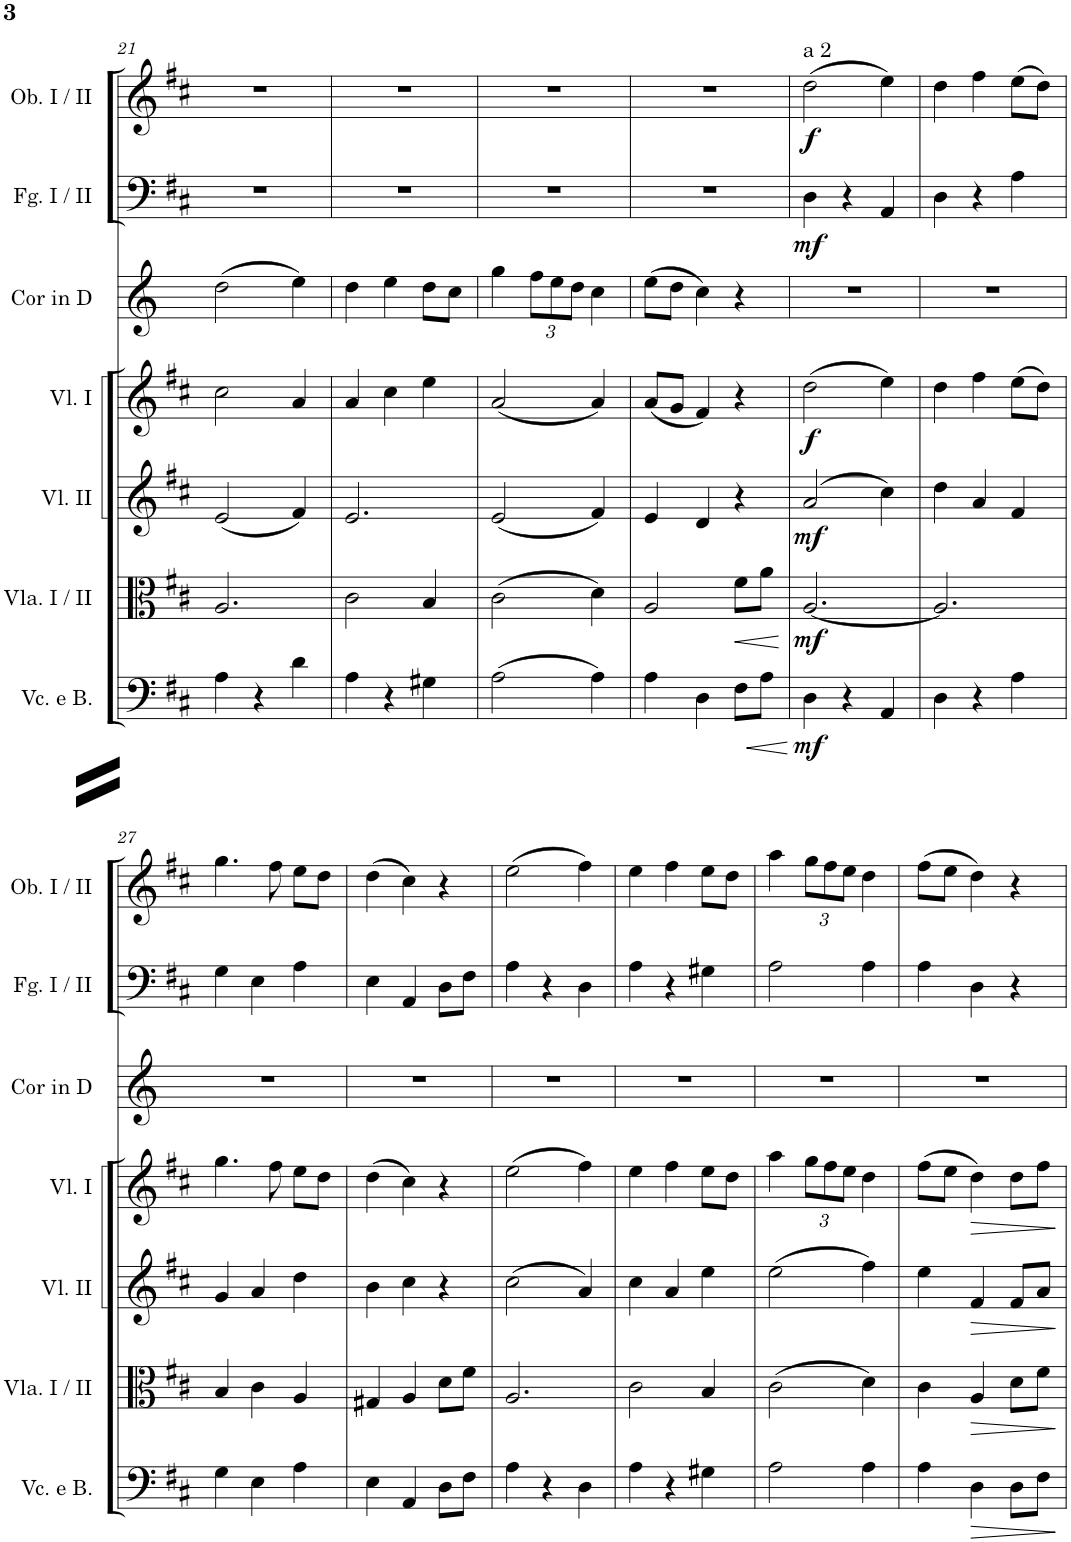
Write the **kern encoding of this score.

**kern	**dynam	**kern	**dynam	**kern	**dynam	**kern	**dynam	**kern	**dynam	**kern	**kern	**dynam	**kern	**dynam
*part8	*part8	*part7	*part7	*part6	*part6	*part5	*part5	*part4	*part4	*part3	*part2	*part2	*part1	*part1
*staff8	*staff8	*staff7	*staff7	*staff6	*staff6	*staff5	*staff5	*staff4	*staff4	*staff3	*staff2	*staff2	*staff1	*staff1
*I"Contrabasses	*	*I"Violoncello e Basso	*	*I"Viola I / II	*	*I"Violino II	*	*I"Violino I	*	*I"Corno principale in Re / D	*I"Fagotto I / II	*	*I"Oboe I / II	*
*I'Cbs.	*	*I'Vc. e B.	*	*I'Vla. I / II	*	*I'Vl. II	*	*I'Vl. I	*	*I'Cor in D	*I'Fg. I / II	*	*I'Ob. I / II	*
!!LO:PB:g=z
*clefF4	*	*clefF4	*	*clefC3	*	*clefG2	*	*clefG2	*	*clefG2	*clefF4	*	*clefG2	*
*Trd7c12	*	*	*	*	*	*	*	*	*	*Trd5c10	*	*	*	*
*k[f#c#]	*	*k[f#c#]	*	*k[f#c#]	*	*k[f#c#]	*	*k[f#c#]	*	*k[]	*k[f#c#]	*	*k[f#c#]	*
*M3/4	*	*M3/4	*	*M3/4	*	*M3/4	*	*M3/4	*	*M3/4	*M3/4	*	*M3/4	*
=21	=21	=21	=21	=21	=21	=21	=21	=21	=21	=21	=21	=21	=21	=21
4A	.	4A\	.	2.A/	.	(2e/	.	2cc#\	.	(2dd\	2.r	.	2.r	.
4r	.	4r	.	.	.	.	.	.	.	.	.	.	.	.
4d	.	4d\	.	.	.	4f#/)	.	4a/	.	4ee\)	.	.	.	.
=22	=22	=22	=22	=22	=22	=22	=22	=22	=22	=22	=22	=22	=22	=22
4A	.	4A\	.	2c#\	.	2.e/	.	4a/	.	4dd\	2.r	.	2.r	.
4r	.	4r	.	.	.	.	.	4cc#\	.	4ee\	.	.	.	.
4G#X	.	4G#X\	.	4B/	.	.	.	4ee\	.	8dd\L	.	.	.	.
.	.	.	.	.	.	.	.	.	.	8cc\J	.	.	.	.
=23	=23	=23	=23	=23	=23	=23	=23	=23	=23	=23	=23	=23	=23	=23
(2A	.	(2A\	.	(2c#\	.	(2e/	.	(2a/	.	4gg\	2.r	.	2.r	.
*	*	*	*	*	*	*	*	*	*	*Xbrackettup	*	*	*	*
.	.	.	.	.	.	.	.	.	.	12ff\L	.	.	.	.
.	.	.	.	.	.	.	.	.	.	12ee\	.	.	.	.
.	.	.	.	.	.	.	.	.	.	12dd\J	.	.	.	.
4A)	.	4A\)	.	4d\)	.	4f#/)	.	4a/)	.	4cc\	.	.	.	.
=24	=24	=24	=24	=24	=24	=24	=24	=24	=24	=24	=24	=24	=24	=24
4A	.	4A\	.	2A/	.	4e/	.	(8a/L	.	(8ee\L	2.r	.	2.r	.
.	.	.	.	.	.	.	.	8g/J	.	8dd\J	.	.	.	.
4D	.	4D\	.	.	.	4d/	.	4f#/)	.	4cc\)	.	.	.	.
!	!LO:HP:b	!	!LO:HP:b	!	!LO:HP:b	!	!	!	!	!	!	!	!	!
8F#\L	<	8F#\L	<	8f#\L	<	4r	.	4r	.	4r	.	.	.	.
8A\J	.	8A\J	.	8a\J	.	.	.	.	.	.	.	.	.	.
.	[	.	[	.	[	.	.	.	.	.	.	.	.	.
=25	=25	=25	=25	=25	=25	=25	=25	=25	=25	=25	=25	=25	=25	=25
!	!	!	!	!	!	!	!	!	!	!	!	!	!LO:TX:a:t=a 2	!
!	!LO:DY:b	!	!LO:DY:b	!	!LO:DY:b	!	!LO:DY:b	!	!LO:DY:b	!	!	!LO:DY:b	!	!LO:DY:b
4D	mf	4D\	mf	[2.A/	mf	(2a/	mf	(2dd\	f	2.r	4D\	mf	(2dd\	f
4r	.	4r	.	.	.	.	.	.	.	.	4r	.	.	.
4AA	.	4AA/	.	.	.	4cc#\)	.	4ee\)	.	.	4AA/	.	4ee\)	.
=26	=26	=26	=26	=26	=26	=26	=26	=26	=26	=26	=26	=26	=26	=26
4D	.	4D\	.	2.A/]	.	4dd\	.	4dd\	.	2.r	4D\	.	4dd\	.
4r	.	4r	.	.	.	4a/	.	4ff#\	.	.	4r	.	4ff#\	.
4A	.	4A\	.	.	.	4f#/	.	(8ee\L	.	.	4A\	.	(8ee\L	.
.	.	.	.	.	.	.	.	8dd\J)	.	.	.	.	8dd\J)	.
!!LO:LB:g=z
=27	=27	=27	=27	=27	=27	=27	=27	=27	=27	=27	=27	=27	=27	=27
4G	.	4G\	.	4B/	.	4g/	.	4.gg\	.	2.r	4G\	.	4.gg\	.
4D	.	4E\	.	4c#\	.	4a/	.	.	.	.	4E\	.	.	.
.	.	.	.	.	.	.	.	8ff#\	.	.	.	.	8ff#\	.
4A	.	4A\	.	4A/	.	4dd\	.	8ee\L	.	.	4A\	.	8ee\L	.
.	.	.	.	.	.	.	.	8dd\J	.	.	.	.	8dd\J	.
=28	=28	=28	=28	=28	=28	=28	=28	=28	=28	=28	=28	=28	=28	=28
4E	.	4E\	.	4G#X/	.	4b\	.	(4dd\	.	2.r	4E\	.	(4dd\	.
4AA	.	4AA/	.	4A/	.	4cc#\	.	4cc#\)	.	.	4AA/	.	4cc#\)	.
8D\L	.	8D\L	.	8d\L	.	4r	.	4r	.	.	8D\L	.	4r	.
8F#\J	.	8F#\J	.	8f#\J	.	.	.	.	.	.	8F#\J	.	.	.
=29	=29	=29	=29	=29	=29	=29	=29	=29	=29	=29	=29	=29	=29	=29
4A	.	4A\	.	2.A/	.	(2cc#\	.	(2ee\	.	2.r	4A\	.	(2ee\	.
4r	.	4r	.	.	.	.	.	.	.	.	4r	.	.	.
4D	.	4D\	.	.	.	4a/)	.	4ff#\)	.	.	4D\	.	4ff#\)	.
=30	=30	=30	=30	=30	=30	=30	=30	=30	=30	=30	=30	=30	=30	=30
4A	.	4A\	.	2c#\	.	4cc#\	.	4ee\	.	2.r	4A\	.	4ee\	.
4r	.	4r	.	.	.	4a/	.	4ff#\	.	.	4r	.	4ff#\	.
4G#X	.	4G#X\	.	4B/	.	4ee\	.	8ee\L	.	.	4G#X\	.	8ee\L	.
.	.	.	.	.	.	.	.	8dd\J	.	.	.	.	8dd\J	.
=31	=31	=31	=31	=31	=31	=31	=31	=31	=31	=31	=31	=31	=31	=31
2A	.	2A\	.	(2c#\	.	(2ee\	.	4aa\	.	2.r	2A\	.	4aa\	.
*	*	*	*	*	*	*	*	*Xbrackettup	*	*	*	*	*Xbrackettup	*
.	.	.	.	.	.	.	.	12gg\L	.	.	.	.	12gg\L	.
.	.	.	.	.	.	.	.	12ff#\	.	.	.	.	12ff#\	.
.	.	.	.	.	.	.	.	12ee\J	.	.	.	.	12ee\J	.
4A	.	4A\	.	4d\)	.	4ff#\)	.	4dd\	.	.	4A\	.	4dd\	.
=32	=32	=32	=32	=32	=32	=32	=32	=32	=32	=32	=32	=32	=32	=32
4A	.	4A\	.	4c#\	.	4ee\	.	(8ff#\L	.	2.r	4A\	.	(8ff#\L	.
.	.	.	.	.	.	.	.	8ee\J	.	.	.	.	8ee\J	.
!	!LO:HP:b	!	!LO:HP:b	!	!LO:HP:b	!	!LO:HP:b	!	!LO:HP:b	!	!	!	!	!
4D	>	4D\	>	4A/	>	4f#/	>	4dd\)	>	.	4D\	.	4dd\)	.
8D\L	.	8D\L	.	8d\L	.	8f#/L	.	8dd\L	.	.	4r	.	4r	.
8F#\J	.	8F#\J	.	8f#\J	.	8a/J	.	8ff#\J	.	.	.	.	.	.
.	]	.	]	.	]	.	]	.	]	.	.	.	.	.
=	=	=	=	=	=	=	=	=	=	=	=	=	=	=
*-	*-	*-	*-	*-	*-	*-	*-	*-	*-	*-	*-	*-	*-	*-
